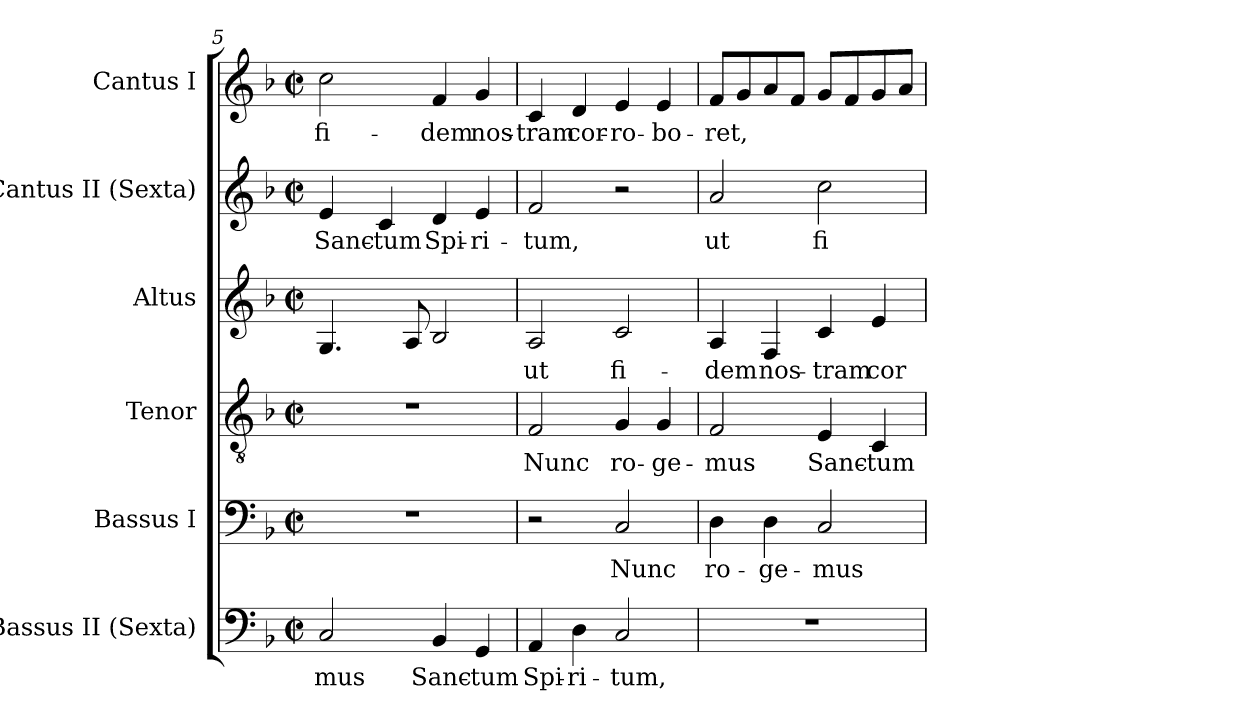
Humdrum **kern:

**kern	**text	**kern	**text	**kern	**text	**kern	**text	**kern	**text	**kern	**text
*part6	*part6	*part5	*part5	*part4	*part4	*part3	*part3	*part2	*part2	*part1	*part1
*staff6	*staff6	*staff5	*staff5	*staff4	*staff4	*staff3	*staff3	*staff2	*staff2	*staff1	*staff1
*I"Bassus II (Sexta)	*	*I"Bassus I	*	*I"Tenor	*	*I"Altus	*	*I"Cantus II (Sexta)	*	*I"Cantus I	*
*I'B.	*	*I'B.	*	*I'T.	*	*I'A.	*	*I'S.	*	*I'S.	*
*clefF4	*	*clefF4	*	*clefGv2	*	*clefG2	*	*clefG2	*	*clefG2	*
*	*	*	*	*ITrd7c12	*	*	*	*	*	*	*
*k[b-]	*	*k[b-]	*	*k[b-]	*	*k[b-]	*	*k[b-]	*	*k[b-]	*
*F:	*	*F:	*	*F:	*	*F:	*	*F:	*	*F:	*
*M2/2	*	*M2/2	*	*M2/2	*	*M2/2	*	*M2/2	*	*M2/2	*
*met(c|)	*	*met(c|)	*	*met(c|)	*	*met(c|)	*	*met(c|)	*	*met(c|)	*
=5	=5	=5	=5	=5	=5	=5	=5	=5	=5	=5	=5
!	!LO:LY:b:color=#000000	!	!	!	!	!	!	!	!	!	!
!	!	!	!	!	!	!	!	!	!LO:LY:b:color=#000000	!	!
!	!	!	!	!	!	!	!	!	!	!	!LO:LY:b:color=#000000
2Ci/	-mus	1r	.	1r	.	4.Gi/	.	4ei/	Sanc-	2cci\	fi-
!	!	!	!	!	!	!	!	!	!LO:LY:b:color=#000000	!	!
.	.	.	.	.	.	.	.	4ci/	-tum	.	.
.	.	.	.	.	.	8Ai/	.	.	.	.	.
!	!LO:LY:b:color=#000000	!	!	!	!	!	!	!	!	!	!
!	!	!	!	!	!	!	!	!	!LO:LY:b:color=#000000	!	!
!	!	!	!	!	!	!	!	!	!	!	!LO:LY:b:color=#000000
4BB-i/	Sanc-	.	.	.	.	2B-i/	.	4di/	Spi-	4fi/	-dem
!	!LO:LY:b:color=#000000	!	!	!	!	!	!	!	!	!	!
!	!	!	!	!	!	!	!	!	!LO:LY:b:color=#000000	!	!
!	!	!	!	!	!	!	!	!	!	!	!LO:LY:b:color=#000000
4GGi/	-tum	.	.	.	.	.	.	4ei/	-ri-	4gi/	nos-
!!LO:LB:g=z
=6	=6	=6	=6	=6	=6	=6	=6	=6	=6	=6	=6
!	!LO:LY:b:color=#000000	!	!	!	!	!	!	!	!	!	!
!	!	!	!	!	!LO:LY:b:color=#000000	!	!	!	!	!	!
!	!	!	!	!	!	!	!LO:LY:b:color=#000000	!	!	!	!
!	!	!	!	!	!	!	!	!	!LO:LY:b:color=#000000	!	!
!	!	!	!	!	!	!	!	!	!	!	!LO:LY:b:color=#000000
4AAi/	Spi-	2r	.	2FFi/	Nunc	2Ai/	ut	2fi/	-tum,	4ci/	-tram
!	!LO:LY:b:color=#000000	!	!	!	!	!	!	!	!	!	!
!	!	!	!	!	!	!	!	!	!	!	!LO:LY:b:color=#000000
4Di\	-ri-	.	.	.	.	.	.	.	.	4di/	cor-
!	!LO:LY:b:color=#000000	!	!	!	!	!	!	!	!	!	!
!	!	!	!LO:LY:b:color=#000000	!	!	!	!	!	!	!	!
!	!	!	!	!	!LO:LY:b:color=#000000	!	!	!	!	!	!
!	!	!	!	!	!	!	!LO:LY:b:color=#000000	!	!	!	!
!	!	!	!	!	!	!	!	!	!	!	!LO:LY:b:color=#000000
2Ci/	-tum,	2Ci/	Nunc	4GGi/	ro-	2ci/	fi-	2r	.	4ei/	-ro-
!	!	!	!	!	!LO:LY:b:color=#000000	!	!	!	!	!	!
!	!	!	!	!	!	!	!	!	!	!	!LO:LY:b:color=#000000
.	.	.	.	4GGi/	-ge-	.	.	.	.	4ei/	-bo-
=7	=7	=7	=7	=7	=7	=7	=7	=7	=7	=7	=7
!	!	!	!LO:LY:b:color=#000000	!	!	!	!	!	!	!	!
!	!	!	!	!	!LO:LY:b:color=#000000	!	!	!	!	!	!
!	!	!	!	!	!	!	!LO:LY:b:color=#000000	!	!	!	!
!	!	!	!	!	!	!	!	!	!LO:LY:b:color=#000000	!	!
!	!	!	!	!	!	!	!	!	!	!	!LO:LY:b:color=#000000
1r	.	4Di\	ro-	2FFi/	-mus	4Ai/	-dem	2ai/	ut	8fi/L	-ret,
.	.	.	.	.	.	.	.	.	.	8gi/	.
!	!	!	!LO:LY:b:color=#000000	!	!	!	!	!	!	!	!
!	!	!	!	!	!	!	!LO:LY:b:color=#000000	!	!	!	!
.	.	4Di\	-ge-	.	.	4Fi/	nos-	.	.	8ai/	.
.	.	.	.	.	.	.	.	.	.	8fi/J	.
!	!	!	!LO:LY:b:color=#000000	!	!	!	!	!	!	!	!
!	!	!	!	!	!LO:LY:b:color=#000000	!	!	!	!	!	!
!	!	!	!	!	!	!	!LO:LY:b:color=#000000	!	!	!	!
!	!	!	!	!	!	!	!	!	!LO:LY:b:color=#000000	!	!
.	.	2Ci/	-mus	4EEi/	Sanc-	4ci/	-tram	2cci\	fi-	8gi/L	.
.	.	.	.	.	.	.	.	.	.	8fi/	.
!	!	!	!	!	!LO:LY:b:color=#000000	!	!	!	!	!	!
!	!	!	!	!	!	!	!LO:LY:b:color=#000000	!	!	!	!
.	.	.	.	4CCi/	-tum	4ei/	cor-	.	.	8gi/	.
.	.	.	.	.	.	.	.	.	.	8ai/J	.
=	=	=	=	=	=	=	=	=	=	=	=
*-	*-	*-	*-	*-	*-	*-	*-	*-	*-	*-	*-
